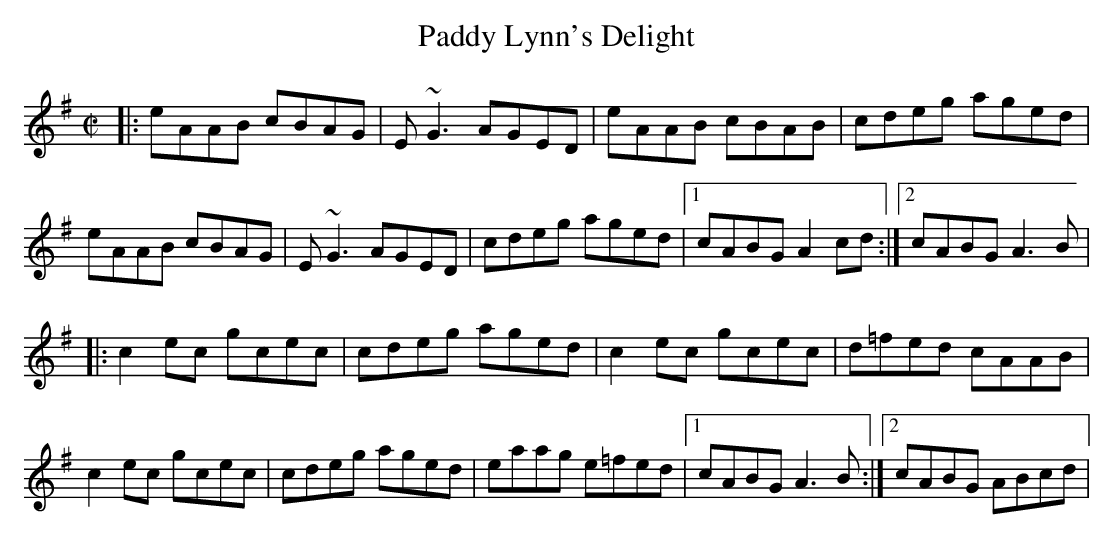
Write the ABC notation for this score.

X:1
T:Paddy Lynn's Delight
M:C|
K:Ador
|: eAAB cBAG | E~G3 AGED | eAAB cBAB | cdeg aged |
eAAB cBAG | E~G3 AGED | cdeg aged |1 cABG A2 cd :|2 cABG A3B |
|: c2ec gcec | cdeg aged | c2ec gcec | d=fed cAAB |
c2ec gcec | cdeg aged | eaag e=fed |1 cABG A3B :|2 cABG ABcd |
